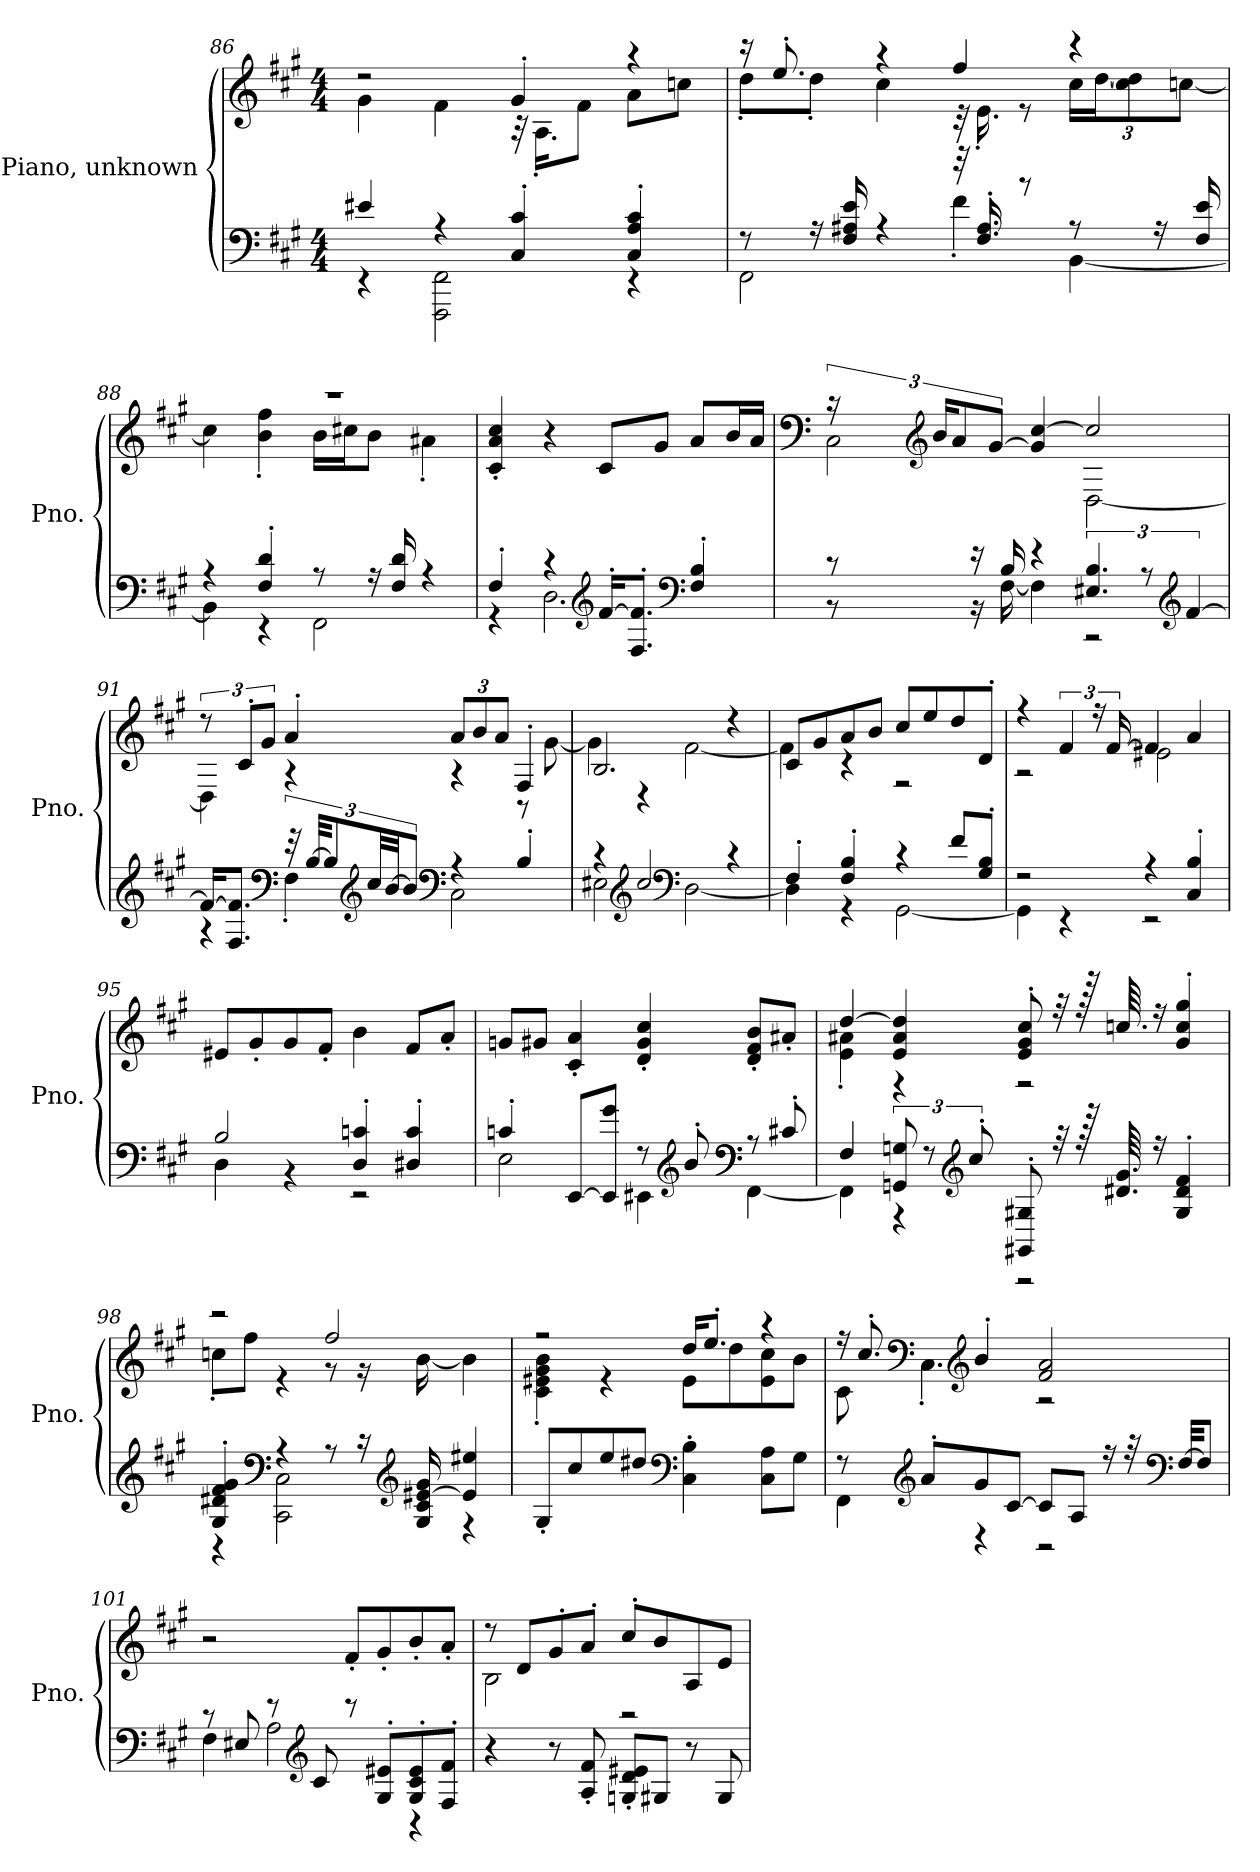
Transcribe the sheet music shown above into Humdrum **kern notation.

**kern	**kern
*part1	*part1
*staff2	*staff1
*I"Piano, unknown	*
*I'Pno.	*
*clefF4	*clefG2
*k[f#c#g#]	*k[f#c#g#]
*M4/4	*M4/4
=86	=86
*^	*^
4e#X/	4r	2r	4g#\
4r	2FFF#\ 2FF#\	.	4f#\
4C#/' 4c#/'	.	4g#'/	32r
.	.	.	16.A'\KL
.	.	.	8f#\J
4C#/' 4A/' 4c#/'	4r	4r	8a\L
.	.	.	8ccn\J
=87	=87	=87	=87
8r	2FF#\	16r	8dd'\L
.	.	8.ee'/	.
16r	.	.	8dd'\J
16F#/ 16A#X/ 16e/	.	.	.
4r	.	4r	4cc#\
32r	4f#'\	4ff#/	32r
16.F#/' 16.A#/'	.	.	16.e'\
8r	.	.	8r
*	*	*	*Xbrackettup
8r	[4BB\	4r	24cc#\LL
.	.	.	[24dd\J
.	.	.	12cc#\ 12dd\]
16r	.	.	.
.	.	.	[12ccn\J
16F#/ 16e/	.	.	.
!!LO:LB:g=z	!!
=88	=88	=88	=88
4r	4BB\]	1r	4cc\]
4F#/' 4d/'	4r	.	4b\' 4ff#\'
8r	2FF#\	.	16b\LL
.	.	.	16cc#X\J
16r	.	.	8b\J
16F#/ 16d/	.	.	.
4r	.	.	4a#X'\
*	*	*v	*v
=89	=89	=89
4F#'/	4r	4c#/' 4a/' 4cc#/'
4r	2.D\	4r
*clefG2	*	*
[16f#'/KL	.	8c#/L
8.F#/' 8.f#/]'J	.	.
.	.	8g#/J
*clefF4	*	*
4F#/' 4B/'	.	8a/L
.	.	16b/L
.	.	16a/JJ
=90	=90	=90
*	*	*clefF4
*	*	*brackettup
*	*	*^
8r	8r	24r	2C#\
*	*	*clefG2	*
.	.	24b/KL	.
.	.	12a/	.
16r	16r	.	.
.	.	[12g#/J	.
16B/	[16F#\	.	.
4r	4F#\]	4g#/] [4cc#/	.
6.E#X/ 6.B/	2r	2cc#/]	[2D\
12r	.	.	.
*clefG2	*	*	*
[6f#/	.	.	.
!!LO:LB:g=z	!!
=91	=91	=91	=91
16f#/KL_	4r	12r	4D\]
8.F#/ 8.f#/]J	.	.	.
.	.	12c#'/L	.
.	.	12g#/J	.
*clefF4	*	*	*
48r	4F#'\	4a'/	4r
[48B/KKL	.	.	.
12B/]	.	.	.
*clefG2	*	*	*
*Xbrackettup	*	*	*
48cc#/LL	.	.	.
[48b/JJ	.	.	.
12b/J]	.	.	.
*clefF4	*	*	*
*	*	*Xbrackettup	*
4r	2C#\	12a/L	4r
.	.	12b/	.
.	.	12a/J	.
4B'/	.	4F#'/	8r
.	.	.	[8g#\
=92	=92	=92	=92
4r	2E#X\	2.B/	4g#\]
*clefG2	*	*	*
2cc#/	.	.	4r
*clefF4	*	*	*
.	[2D\	.	[2f#\
4r	.	4r	.
=93	=93	=93	=93
4F#'/	4D\]	8c#/L	4f#\]
.	.	8g#/	.
4F#/' 4B/'	4r	8a/	4r
.	.	8b/J	.
4r	[2GG#\	8cc#/L	2r
.	.	8ee/	.
8f#/L	.	8dd/	.
8G#/' 8B/'J	.	8d'/J	.
!!LO:LB:g=z	!!
=94	=94	=94	=94
2r	4GG#\]	4r	2r
*	*	*brackettup	*
.	4r	6f#/	.
.	.	24r	.
.	.	[24f#/	.
4r	2r	4f#/]	2e#X\
4C#/' 4B/'	.	4a/	.
*	*	*v	*v
=95	=95	=95
2B/	4D\	8e#X/L
.	.	8g#'/
.	4r	8g#/
.	.	8f#'/J
4D/' 4cn/'	2r	4b\
4D#X/' 4c/'	.	8f#/L
.	.	8a'/J
=96	=96	=96
4cn'/	2E\	8gn/L
.	.	8g#X/J
[8EE/L	.	4c#/' 4a/'
8EE/] 8g#/J	.	.
8r	4EE#X\	4d/' 4g#/' 4cc#/'
*clefG2	*	*
8b'/	.	.
*clefF4	*	*
8r	[4FF#\	8d/' 8f#/' 8b/'L
8c#X'/	.	8a#X'/J
!!LO:LB:g=z
=97	=97	=97
*	*	*^
4F#/	4FF#\]	[4dd/	4e\' 4a#X\'
*brackettup	*	*	*
12GGn/ 12Gn/	4r	4e/ 4a#/ 4dd/]	4r
12r	.	.	.
*clefG2	*	*	*
12cc#'/	.	.	.
8GG#X/' 8G#X/'	2r	8e/' 8g#/' 8cc#/'	2r
32r	.	32r	.
128r	.	128r	.
64.d#X/ 64.g#/	.	64.ccn/	.
16r	.	16r	.
4G#/' 4d#/' 4f#/'	.	4g#/' 4cc/' 4gg#/'	.
=98	=98	=98	=98
4G#/' 4d#X/' 4f#/' 4g#/'	4r	2r	8ccn'\L
.	.	.	8ff#\J
*clefF4	*	*	*
4r	2CC#\ 2C#\	.	4r
8r	.	2ff#/	8r
16r	.	.	16r
*clefG2	*	*	*
16G#/ 16c#/ [16e#X/ 16g#/	.	.	[16b\
4e#/] 4ee#X/	4r	.	4b\]
*v	*v	*	*
=99	=99	=99
8G#'/L	2r	4c#\' 4e#X\' 4g#\' 4b\'
8cc#/	.	.
8ee/	.	4r
8dd#X/J	.	.
*clefF4	*	*
4C#\' 4B\'	16dd/KL	8e#\L
.	8.ee'/J	.
.	.	8dd\
8C#\ 8A\L	4r	8e#\ 8cc#\
8G#\J	.	8b\J
!!LO:PB:g=z	!!
=100	=100	=100
*^	*	*
8r	4FF#\	16r	8c#\
.	.	8.cc#'/	.
*clefG2	*	*clefF4	*
8a'/L	.	.	4.C#'\
*	*	*clefG2	*
8g#/	4r	4b'/	.
[8c#/J	.	.	.
8c#/L]	2r	2f#/ 2a/	2r
8A/J	.	.	.
16r	.	.	.
32r	.	.	.
*clefF4	*	*	*
[32F#/KKL	.	.	.
8F#/J]	.	.	.
*	*	*v	*v
=101	=101	=101
8r	4F#\	2r
8E#X/	.	.
8r	2A\	.
*clefG2	*	*
8c#/	.	.
8r	.	8f#'/L
8G#/' 8e#X/'L	.	8g#'/
8G#/' 8c#/' 8e#/'	4r	8b'/
8F#/' 8f#/'J	.	8a'/J
*v	*v	*
!!LO:LB:g=z
=102	=102
*	*^
4r	8r	2B\
.	8d/L	.
8r	8g#'/	.
8A/' 8f#/'	8a'/J	.
8Gn/' 8d/' 8e#X/'L	8cc#'/L	2r
8G#X/J	8b/	.
8r	8A/	.
8G#/	8e/J	.
*	*v	*v
=	=
*-	*-
